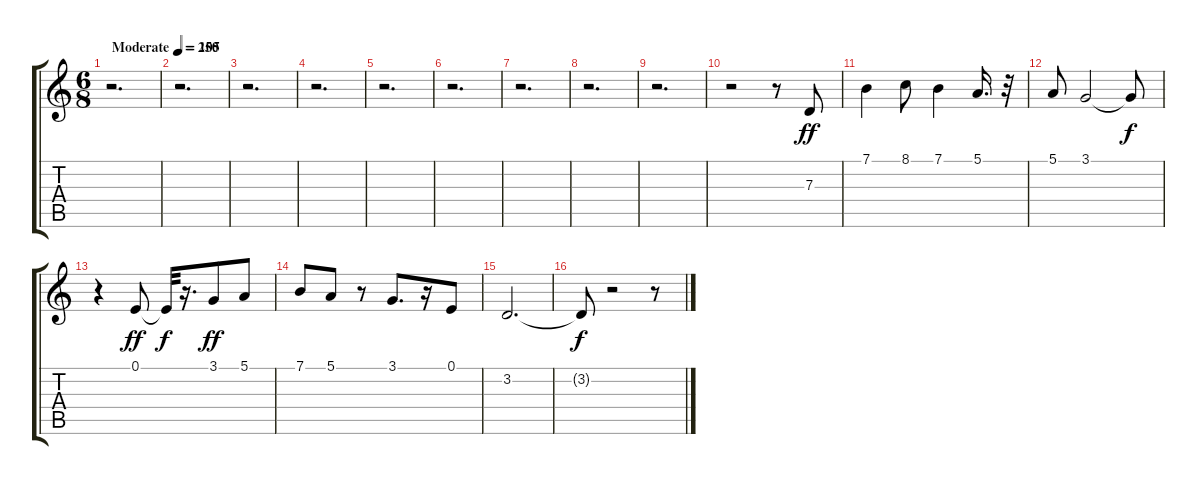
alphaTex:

\track "" {instrument panflute}
\staff {score tabs}
\tuning (E4 B3 G3 D3 A2 E2) {hide}
\ts (6 8)
\tempo (250 "Moderate")
\clef g2
\ks c
r.2{d dy ff instrument panflute} |
\tempo 105
r.2{d} |
r.2{d} |
r.2{d} |
r.2{d} |
r.2{d} |
r.2{d} |
r.2{d} |
r.2{d} |
r.2 r.8 7.3.8 |
7.1.4 8.1.8 7.1.4 5.1.16{d} r.32 |
5.1.8 3.1.2 3.1{t}.8{dy f} |
r.4 0.1.8{dy ff} 0.1{t}.32{dy f} r.16{d} 3.1.8{dy ff} 5.1.8 |
7.1.8 5.1.8 r.8 3.1.8{d} r.16 0.1.8 |
3.2.2{d} |
3.2{t}.8{dy f} r.2 r.8
